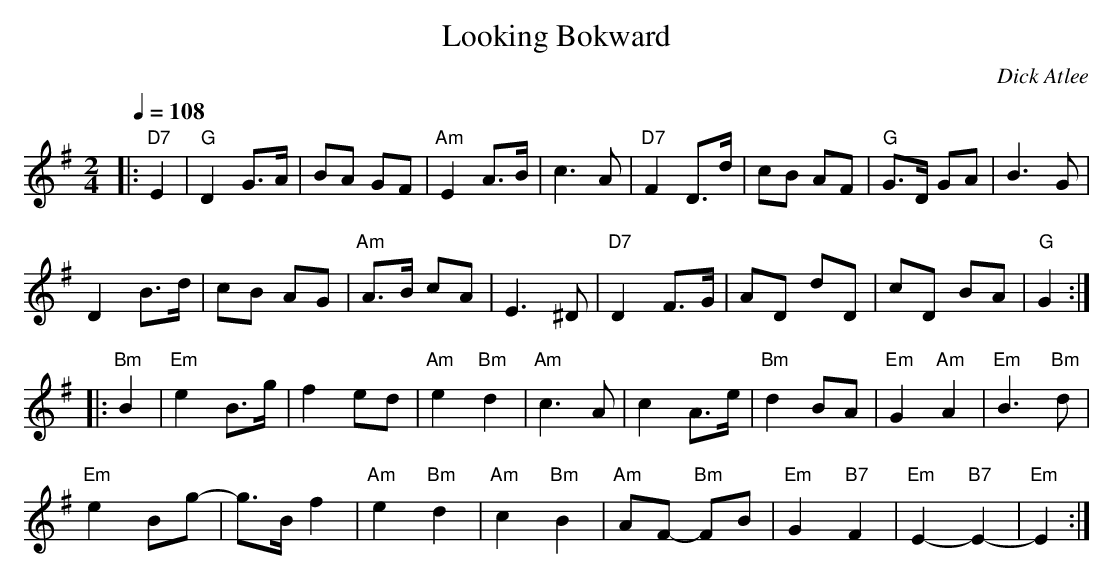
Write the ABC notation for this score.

X:1
T:Looking Bokward
M:2/4
L:1/8
Q:1/4=108
C:Dick Atlee
K:G
|: "D7" E2 | "G" D2 G>A | BA GF | "Am" E2 A>B | c3 A |
"D7" F2 D>d | cB AF | "G" G>D GA | B3 G | !
D2 B>d | cB AG | "Am" A>B cA | E3 ^D |
"D7" D2 F>G | AD dD | cD BA | "G" G2 :| !
|: "Bm" B2 | "Em" e2 B>g | f2 ed | "Am" e2 "Bm" d2 | "Am" c3 A |
c2 A>e | "Bm" d2 BA | "Em" G2 "Am" A2 | "Em" B3 "Bm" d | !
"Em" e2 Bg- |g>B f2 | "Am" e2 "Bm" d2 | "Am" c2 "Bm" B2 |
"Am" AF- "Bm" FB | "Em" G2 "B7" F2 | "Em" E2- "B7" E2- | "Em" E2 :|
